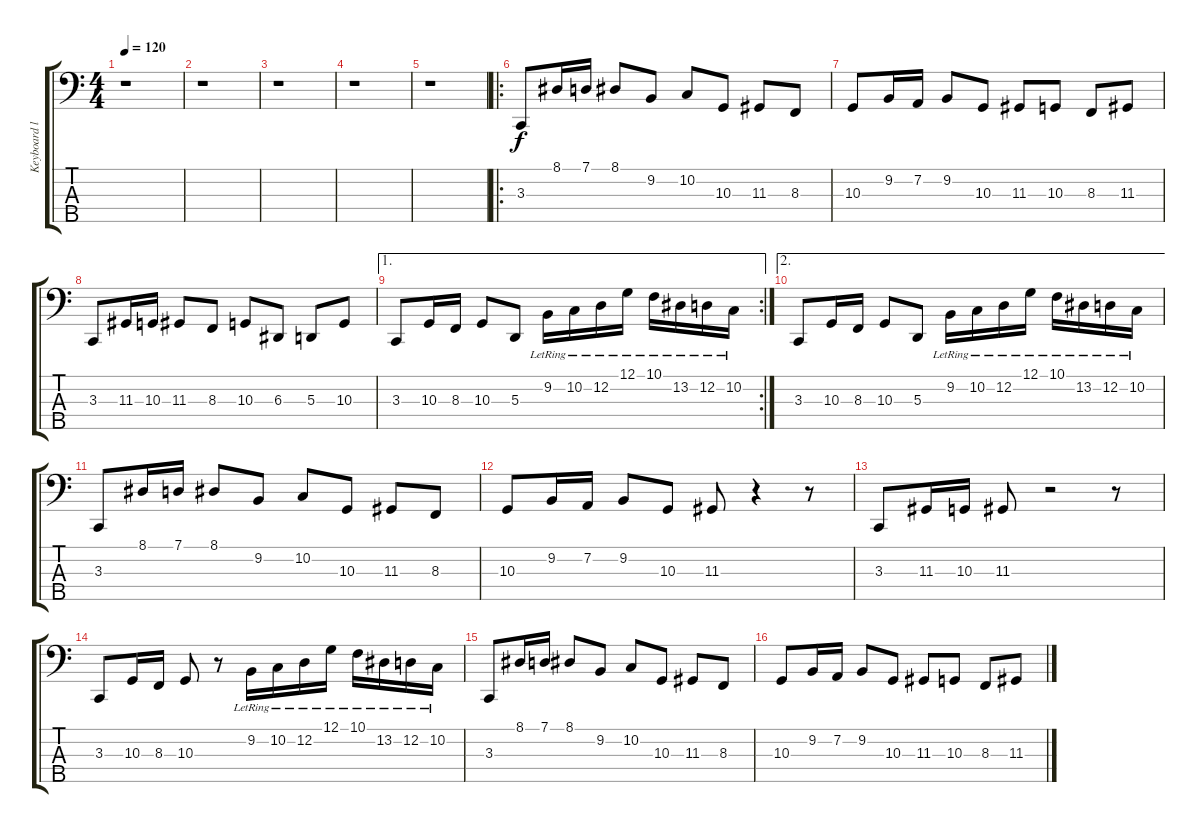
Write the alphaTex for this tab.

\track ("Keyboard left hand" "Keyboard l") {instrument harpsichord}
\staff {score tabs}
\tuning (G2 D2 A1 E1 B0) {hide}
\ts (4 4)
\tempo 120
\clef f4
\ks c
r.1{dy f} |
r.1 |
r.1 |
r.1 |
r.1 |
\ro
3.3.8 8.1.16 7.1.16 8.1.8 9.2.8 10.2.8 10.3.8 11.3.8 8.3.8 |
10.3.8 9.2.16 7.2.16 9.2.8 10.3.8 11.3.8 10.3.8 8.3.8 11.3.8 |
3.3.8 11.3.16 10.3.16 11.3.8 8.3.8 10.3.8 6.3.8 5.3.8 10.3.8 |
\ae 1
\rc 2
3.3.8 10.3.16 8.3.16 10.3.8 5.3.8 9.2{lr}.16 10.2{lr}.16 12.2{lr}.16 12.1{lr}.16 10.1{lr}.16 13.2{lr}.16 12.2{lr}.16 10.2{lr}.16 |
\ae 2
3.3.8 10.3.16 8.3.16 10.3.8 5.3.8 9.2{lr}.16 10.2{lr}.16 12.2{lr}.16 12.1{lr}.16 10.1{lr}.16 13.2{lr}.16 12.2{lr}.16 10.2{lr}.16 |
3.3.8 8.1.16 7.1.16 8.1.8 9.2.8 10.2.8 10.3.8 11.3.8 8.3.8 |
10.3.8 9.2.16 7.2.16 9.2.8 10.3.8 11.3.8 r.4 r.8 |
3.3.8 11.3.16 10.3.16 11.3.8 r.2 r.8 |
3.3.8 10.3.16 8.3.16 10.3.8 r.8 9.2{lr}.16 10.2{lr}.16 12.2{lr}.16 12.1{lr}.16 10.1{lr}.16 13.2{lr}.16 12.2{lr}.16 10.2{lr}.16 |
3.3.8 8.1.16 7.1.16 8.1.8 9.2.8 10.2.8 10.3.8 11.3.8 8.3.8 |
10.3.8 9.2.16 7.2.16 9.2.8 10.3.8 11.3.8 10.3.8 8.3.8 11.3.8
